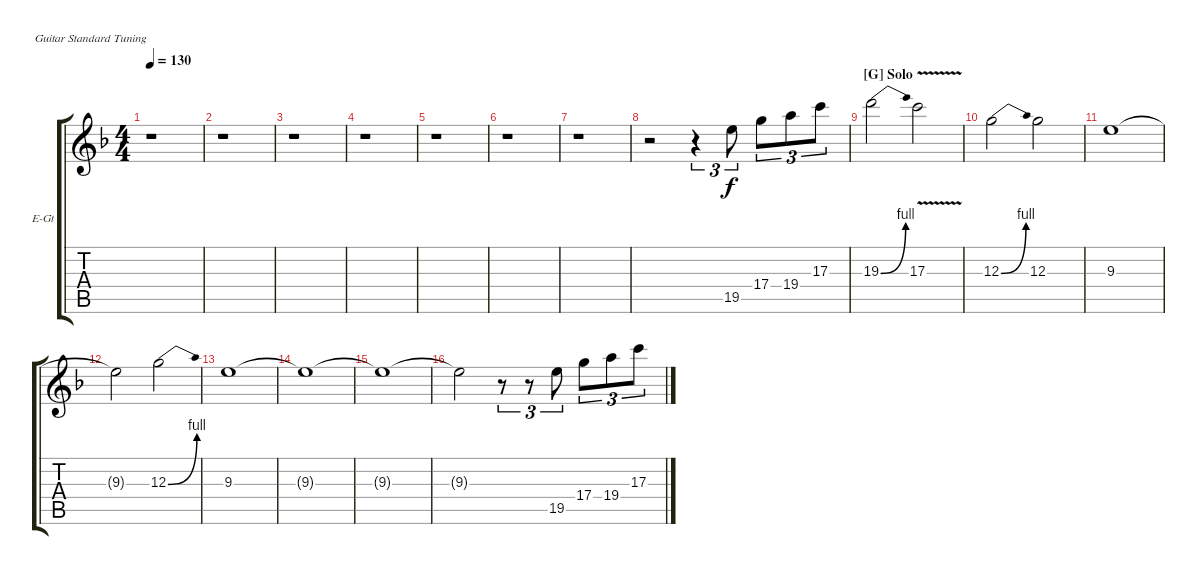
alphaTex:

\defaultSystemsLayout 4
\bracketExtendMode groupsimilarinstruments
\firstSystemTrackNameOrientation horizontal
\otherSystemsTrackNameOrientation horizontal
\track ("Alex Turner Guitar 2" "E-Gt") {instrument overdrivenguitar}
\staff {score tabs}
\tuning (E4 B3 G3 D3 A2 E2)
\ts (4 4)
\tempo 130
\clef g2
\ks f
r.1{dy f} |
r.1 |
r.1 |
r.1 |
r.1 |
r.1 |
r.1 |
r.2 r.4{tu (3 2)} 19.5.8{tu (3 2)} 17.4.8{tu (3 2)} 19.4.8{tu (3 2)} 17.3.8{tu (3 2)} |
\section ("G" "Solo")
19.3{be (bend 0 0 29.4 4)}.2 17.3{v}.2 |
12.3{be (bend 0 0 40.8 4)}.2 12.3.2 |
9.3.1 |
9.3{t}.2 12.3{be (bend 0 0 40.8 4)}.2 |
9.3.1 |
9.3{t}.1 |
9.3{t}.1 |
9.3{t}.2 r.8{tu (3 2)} r.8{tu (3 2)} 19.5.8{tu (3 2)} 17.4.8{tu (3 2)} 19.4.8{tu (3 2)} 17.3.8{tu (3 2)}
